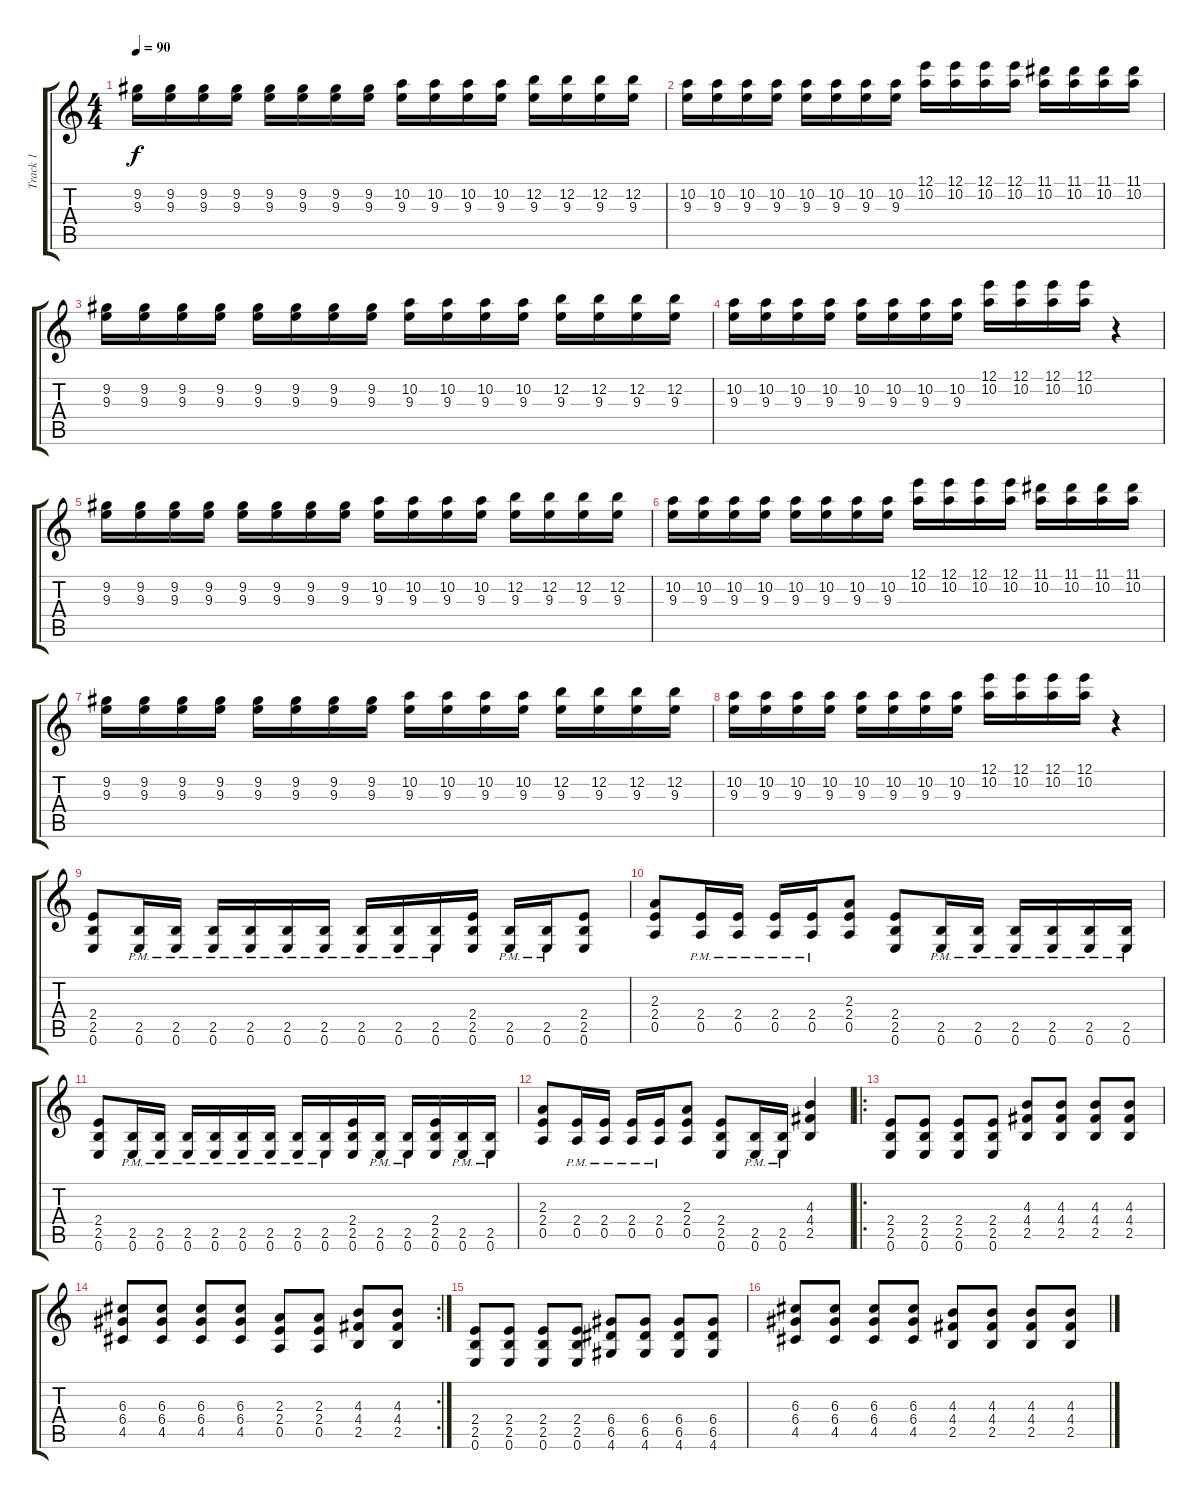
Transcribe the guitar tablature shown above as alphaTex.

\track ("Track 1" "Track 1") {instrument overdrivenguitar}
\staff {score tabs}
\tuning (E4 B3 G3 D3 A2 E2) {hide}
\ts (4 4)
\tempo 90
\clef g2
\ks c
(9.2 9.3).16{dy f instrument overdrivenguitar} (9.2 9.3).16 (9.2 9.3).16 (9.2 9.3).16 (9.2 9.3).16 (9.2 9.3).16 (9.2 9.3).16 (9.2 9.3).16 (10.2 9.3).16 (10.2 9.3).16 (10.2 9.3).16 (10.2 9.3).16 (12.2 9.3).16 (12.2 9.3).16 (12.2 9.3).16 (12.2 9.3).16 |
(10.2 9.3).16 (10.2 9.3).16 (10.2 9.3).16 (10.2 9.3).16 (10.2 9.3).16 (10.2 9.3).16 (10.2 9.3).16 (10.2 9.3).16 (12.1 10.2).16 (12.1 10.2).16 (12.1 10.2).16 (12.1 10.2).16 (11.1 10.2).16 (11.1 10.2).16 (11.1 10.2).16 (11.1 10.2).16 |
(9.2 9.3).16 (9.2 9.3).16 (9.2 9.3).16 (9.2 9.3).16 (9.2 9.3).16 (9.2 9.3).16 (9.2 9.3).16 (9.2 9.3).16 (10.2 9.3).16 (10.2 9.3).16 (10.2 9.3).16 (10.2 9.3).16 (12.2 9.3).16 (12.2 9.3).16 (12.2 9.3).16 (12.2 9.3).16 |
(10.2 9.3).16 (10.2 9.3).16 (10.2 9.3).16 (10.2 9.3).16 (10.2 9.3).16 (10.2 9.3).16 (10.2 9.3).16 (10.2 9.3).16 (12.1 10.2).16 (12.1 10.2).16 (12.1 10.2).16 (12.1 10.2).16 r.4 |
(9.2 9.3).16 (9.2 9.3).16 (9.2 9.3).16 (9.2 9.3).16 (9.2 9.3).16 (9.2 9.3).16 (9.2 9.3).16 (9.2 9.3).16 (10.2 9.3).16 (10.2 9.3).16 (10.2 9.3).16 (10.2 9.3).16 (12.2 9.3).16 (12.2 9.3).16 (12.2 9.3).16 (12.2 9.3).16 |
(10.2 9.3).16 (10.2 9.3).16 (10.2 9.3).16 (10.2 9.3).16 (10.2 9.3).16 (10.2 9.3).16 (10.2 9.3).16 (10.2 9.3).16 (12.1 10.2).16 (12.1 10.2).16 (12.1 10.2).16 (12.1 10.2).16 (11.1 10.2).16 (11.1 10.2).16 (11.1 10.2).16 (11.1 10.2).16 |
(9.2 9.3).16 (9.2 9.3).16 (9.2 9.3).16 (9.2 9.3).16 (9.2 9.3).16 (9.2 9.3).16 (9.2 9.3).16 (9.2 9.3).16 (10.2 9.3).16 (10.2 9.3).16 (10.2 9.3).16 (10.2 9.3).16 (12.2 9.3).16 (12.2 9.3).16 (12.2 9.3).16 (12.2 9.3).16 |
(10.2 9.3).16 (10.2 9.3).16 (10.2 9.3).16 (10.2 9.3).16 (10.2 9.3).16 (10.2 9.3).16 (10.2 9.3).16 (10.2 9.3).16 (12.1 10.2).16 (12.1 10.2).16 (12.1 10.2).16 (12.1 10.2).16 r.4 |
(2.4 2.5 0.6).8 (2.5 0.6{pm}).16 (2.5 0.6{pm}).16 (2.5 0.6{pm}).16 (2.5 0.6{pm}).16 (2.5 0.6{pm}).16 (2.5 0.6{pm}).16 (2.5 0.6{pm}).16 (2.5 0.6{pm}).16 (2.5 0.6{pm}).16 (2.4 2.5 0.6).16 (2.5 0.6{pm}).16 (2.5 0.6{pm}).16 (2.4 2.5 0.6).8 |
(2.3 2.4 0.5).8 (2.4 0.5{pm}).16 (2.4 0.5{pm}).16 (2.4 0.5{pm}).16 (2.4 0.5{pm}).16 (2.3 2.4 0.5).8 (2.4 2.5 0.6).8 (2.5 0.6{pm}).16 (2.5 0.6{pm}).16 (2.5 0.6{pm}).16 (2.5 0.6{pm}).16 (2.5 0.6{pm}).16 (2.5 0.6{pm}).16 |
(2.4 2.5 0.6).8 (2.5 0.6{pm}).16 (2.5 0.6{pm}).16 (2.5 0.6{pm}).16 (2.5 0.6{pm}).16 (2.5 0.6{pm}).16 (2.5 0.6{pm}).16 (2.5 0.6{pm}).16 (2.5 0.6{pm}).16 (2.4 2.5 0.6).16 (2.5 0.6{pm}).16 (2.5 0.6{pm}).16 (2.4 2.5 0.6).16 (2.5 0.6{pm}).16 (2.5 0.6{pm}).16 |
(2.3 2.4 0.5).8 (2.4 0.5{pm}).16 (2.4 0.5{pm}).16 (2.4 0.5{pm}).16 (2.4 0.5{pm}).16 (2.3 2.4 0.5).8 (2.4 2.5 0.6).8 (2.5 0.6{pm}).16 (2.5 0.6{pm}).16 (4.3 4.4 2.5).4 |
\ro
(2.4 2.5 0.6).8 (2.4 2.5 0.6).8 (2.4 2.5 0.6).8 (2.4 2.5 0.6).8 (4.3 4.4 2.5).8 (4.3 4.4 2.5).8 (4.3 4.4 2.5).8 (4.3 4.4 2.5).8 |
\rc 2
(6.3 6.4 4.5).8 (6.3 6.4 4.5).8 (6.3 6.4 4.5).8 (6.3 6.4 4.5).8 (2.3 2.4 0.5).8 (2.3 2.4 0.5).8 (4.3 4.4 2.5).8 (4.3 4.4 2.5).8 |
(2.4 2.5 0.6).8 (2.4 2.5 0.6).8 (2.4 2.5 0.6).8 (2.4 2.5 0.6).8 (6.4 6.5 4.6).8 (6.4 6.5 4.6).8 (6.4 6.5 4.6).8 (6.4 6.5 4.6).8 |
(6.3 6.4 4.5).8 (6.3 6.4 4.5).8 (6.3 6.4 4.5).8 (6.3 6.4 4.5).8 (4.3 4.4 2.5).8 (4.3 4.4 2.5).8 (4.3 4.4 2.5).8 (4.3 4.4 2.5).8
